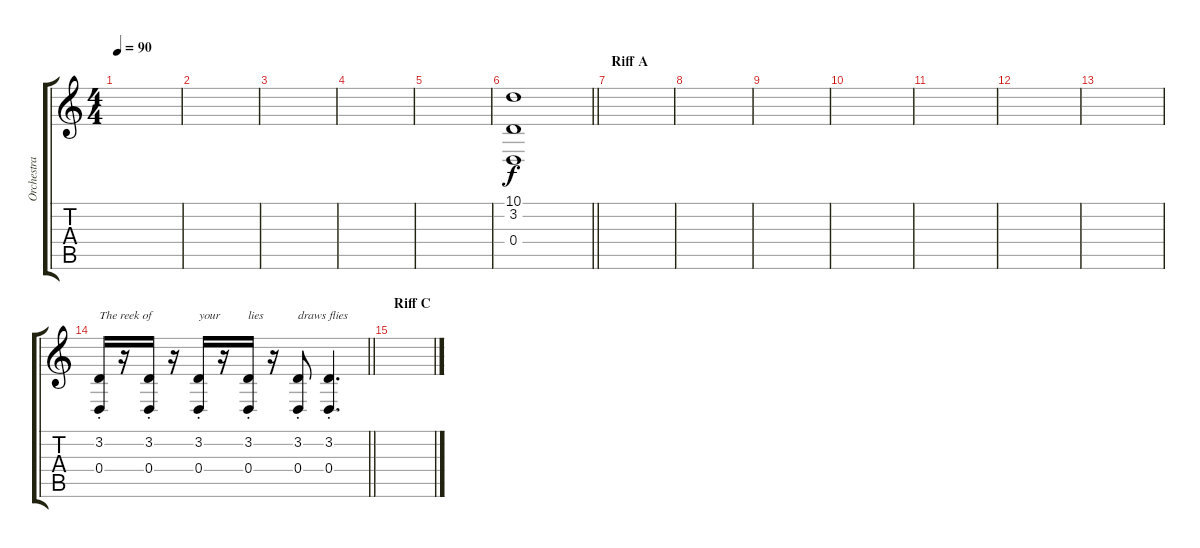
\track ("Orchestra - Choirs" "Orchestra ") {instrument pad4choir}
\staff {score tabs}
\tuning (E4 B3 G3 D3 A2 E2) {hide}
\ts (4 4)
\tempo 90
\clef g2
\ks c
|
|
|
|
|
\barLineRight lightlight
(10.1 3.2 0.4).1{volume 14} |
\section ("" "Riff A")
|
|
|
|
|
|
|
\barLineRight lightlight
(3.2 0.4{st}).16{txt "The reek of"} r.16 (3.2 0.4{st}).16 r.16 (3.2 0.4{st}).16{txt "your"} r.16 (3.2 0.4{st}).16{txt "lies"} r.16 (3.2 0.4{st}).8{txt "draws flies"} (3.2{st} 0.4{st}).4{d} |
\section ("" "Riff C")
